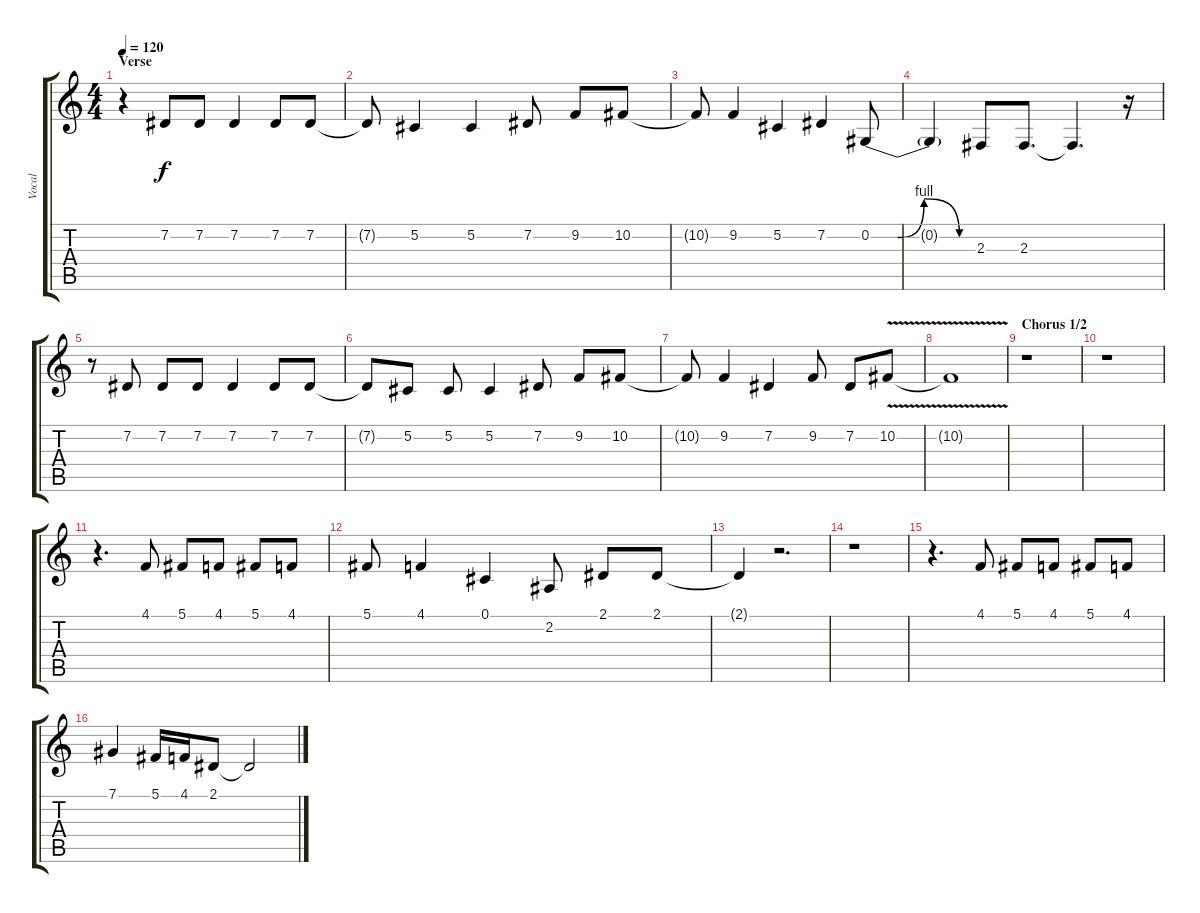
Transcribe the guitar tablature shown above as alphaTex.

\track ("Vocal" "Vocal") {instrument stringensemble1}
\staff {score tabs}
\tuning (Db4 Ab3 E3 B2 Gb2 B1) {hide}
\ts (4 4)
\section ("" "Verse")
\tempo 120
\clef g2
\ks c
r.4{dy f} 7.2.8 7.2.8 7.2.4 7.2.8 7.2.8 |
7.2{t}.8 5.2.4 5.2.4 7.2.8 9.2.8 10.2.8 |
10.2{t}.8 9.2.4 5.2.4 7.2.4 0.2{be (custom 0 0 15 0 30 4 50 0 60 0)}.8 |
0.2{t}.4 2.3.8 2.3.8{d} 2.3{t}.4{d} r.16 |
r.8 7.2.8 7.2.8 7.2.8 7.2.4 7.2.8 7.2.8 |
7.2{t}.8 5.2.8 5.2.8 5.2.4 7.2.8 9.2.8 10.2.8 |
10.2{t}.8 9.2.4 7.2.4 9.2.8 7.2.8 10.2{v}.8 |
10.2{t}.1 |
\section ("" "Chorus 1/2")
r.1 |
r.1 |
r.4{d} 4.1.8 5.1.8 4.1.8 5.1.8 4.1.8 |
5.1.8 4.1.4 0.1.4 2.2.8 2.1.8 2.1.8 |
2.1{t}.4 r.2{d} |
r.1 |
r.4{d} 4.1.8 5.1.8 4.1.8 5.1.8 4.1.8 |
7.1.4 5.1.16 4.1.16 2.1.8 2.1{t}.2
